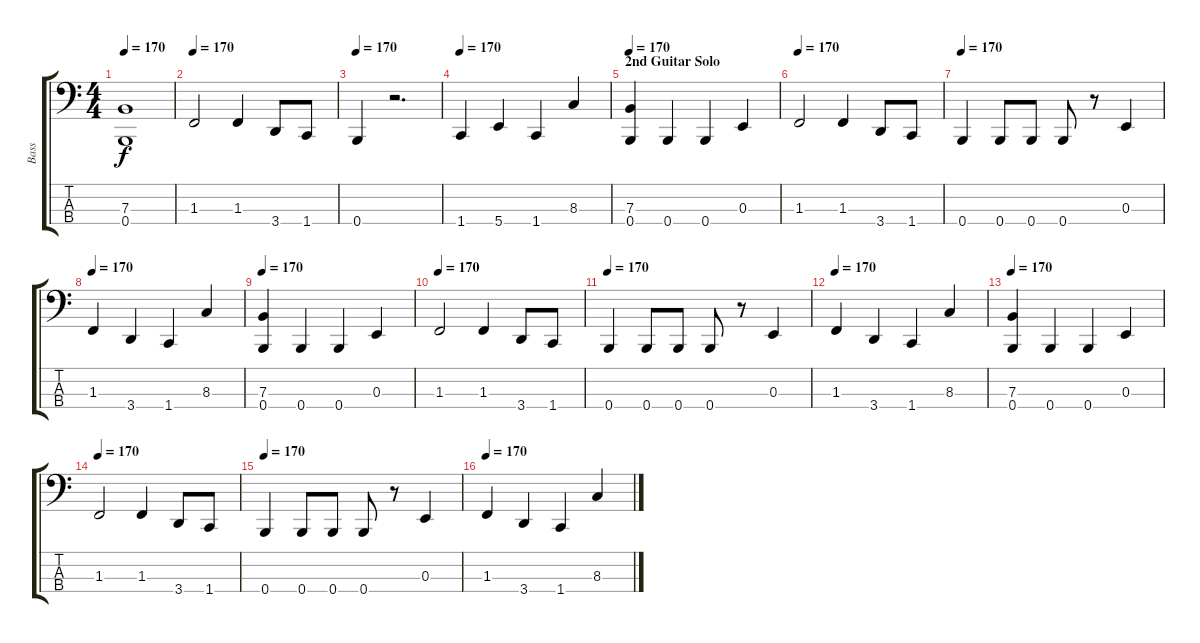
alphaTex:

\track ("Bass" "Bass") {instrument electricbasspick}
\staff {score tabs}
\tuning (D2 A1 E1 B0) {hide}
\ts (4 4)
\tempo 170
\clef f4
\ks c
(7.3 0.4).1{dy f} |
\tempo 170
1.3.2 1.3.4 3.4.8 1.4.8 |
\tempo 170
0.4.4 r.2{d} |
\tempo 170
1.4.4 5.4.4 1.4.4 8.3.4 |
\section ("" "2nd Guitar Solo")
\tempo 170
(7.3 0.4).4 0.4.4 0.4.4 0.3.4 |
\tempo 170
1.3.2 1.3.4 3.4.8 1.4.8 |
\tempo 170
0.4.4 0.4.8 0.4.8 0.4.8 r.8 0.3.4 |
\tempo 170
1.3.4 3.4.4 1.4.4 8.3.4 |
\tempo 170
(7.3 0.4).4 0.4.4 0.4.4 0.3.4 |
\tempo 170
1.3.2 1.3.4 3.4.8 1.4.8 |
\tempo 170
0.4.4 0.4.8 0.4.8 0.4.8 r.8 0.3.4 |
\tempo 170
1.3.4 3.4.4 1.4.4 8.3.4 |
\tempo 170
(7.3 0.4).4 0.4.4 0.4.4 0.3.4 |
\tempo 170
1.3.2 1.3.4 3.4.8 1.4.8 |
\tempo 170
0.4.4 0.4.8 0.4.8 0.4.8 r.8 0.3.4 |
\tempo 170
1.3.4 3.4.4 1.4.4 8.3.4
